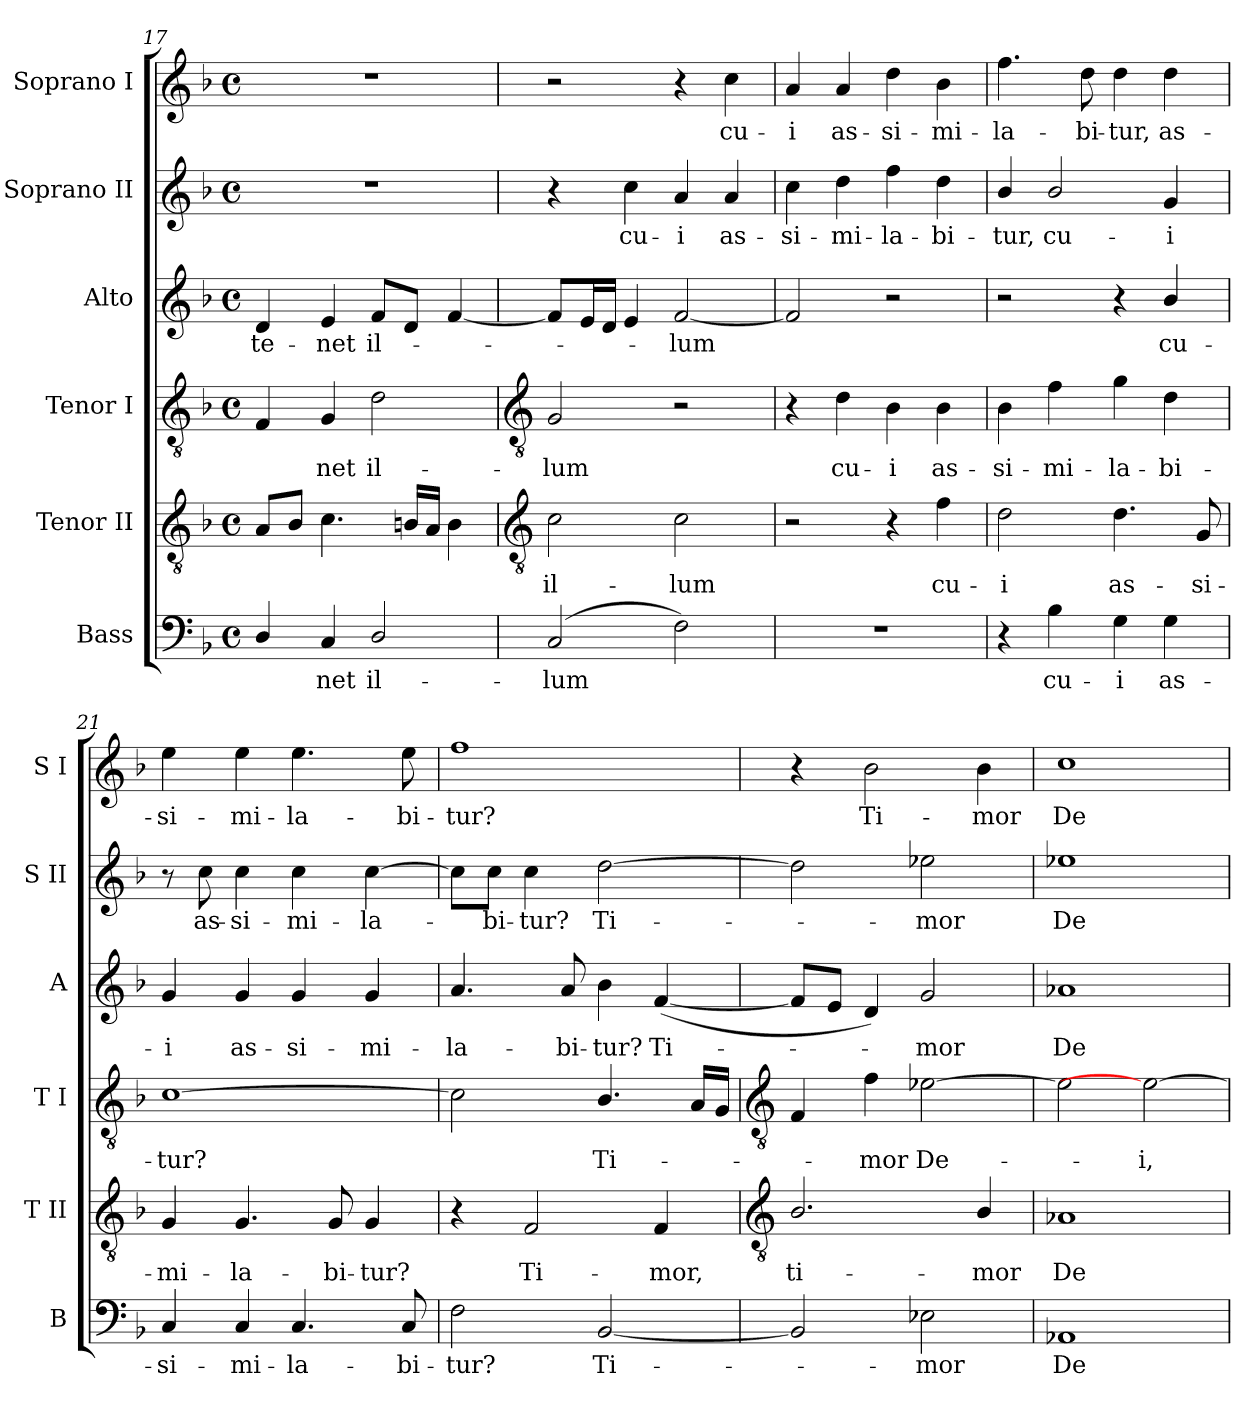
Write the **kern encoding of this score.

**kern	**text	**kern	**text	**kern	**text	**kern	**text	**kern	**text	**kern	**text
*part6	*part6	*part5	*part5	*part4	*part4	*part3	*part3	*part2	*part2	*part1	*part1
*staff6	*staff6	*staff5	*staff5	*staff4	*staff4	*staff3	*staff3	*staff2	*staff2	*staff1	*staff1
*I"Bass	*	*I"Tenor II	*	*I"Tenor I	*	*I"Alto	*	*I"Soprano II	*	*I"Soprano I	*
*I'B	*	*I'T II	*	*I'T I	*	*I'A	*	*I'S II	*	*I'S I	*
*clefF4	*	*clefGv2	*	*clefGv2	*	*clefG2	*	*clefG2	*	*clefG2	*
*k[b-]	*	*k[b-]	*	*k[b-]	*	*k[b-]	*	*k[b-]	*	*k[b-]	*
*F:	*	*F:	*	*F:	*	*F:	*	*F:	*	*F:	*
*M4/4	*	*M4/4	*	*M4/4	*	*M4/4	*	*M4/4	*	*M4/4	*
*met(c)	*	*met(c)	*	*met(c)	*	*met(c)	*	*met(c)	*	*met(c)	*
=17	=17	=17	=17	=17	=17	=17	=17	=17	=17	=17	=17
!	!	!	!	!	!	!	!LO:LY:b	!	!	!	!
4D/	.	8AL	.	4F	.	4d	te-	1r	.	1r	.
.	.	8B-J	.	.	.	.	.	.	.	.	.
!	!LO:LY:b	!	!	!	!LO:LY:b	!	!LO:LY:b	!	!	!	!
4C	net	4.c	.	4G	net	4e	-net	.	.	.	.
!	!LO:LY:b	!	!	!	!LO:LY:b	!	!LO:LY:b	!	!	!	!
2D/	il-	.	.	2d	il-	8fL	il-	.	.	.	.
.	.	16BnLL	.	.	.	8dJ	.	.	.	.	.
.	.	16AJJ	.	.	.	.	.	.	.	.	.
.	.	4B	.	.	.	[4f	.	.	.	.	.
!!LO:LB:g=z
=18	=18	=18	=18	=18	=18	=18	=18	=18	=18	=18	=18
*	*	*clefGv2	*	*clefGv2	*	*	*	*	*	*	*
!	!LO:LY:b	!	!LO:LY:b	!	!LO:LY:b	!	!	!	!	!	!
(<2C	-lum	2c	il-	2G	-lum	8fL]	.	4r	.	2r	.
.	.	.	.	.	.	16eL	.	.	.	.	.
.	.	.	.	.	.	16dJJ	.	.	.	.	.
!	!	!	!	!	!	!	!	!	!LO:LY:b	!	!
.	.	.	.	.	.	4e	.	4cc	cu-	.	.
!	!	!	!LO:LY:b	!	!	!	!LO:LY:b	!	!LO:LY:b	!	!
2F)	.	2c	-lum	2r	.	[2f	lum	4a	-i	4r	.
!	!	!	!	!	!	!	!	!	!LO:LY:b	!	!LO:LY:b
.	.	.	.	.	.	.	.	4a	as-	4cc	cu-
=19	=19	=19	=19	=19	=19	=19	=19	=19	=19	=19	=19
!	!	!	!	!	!	!	!	!	!LO:LY:b	!	!LO:LY:b
1r	.	2r	.	4r	.	2f]	.	4cc	-si-	4a	-i
!	!	!	!	!	!LO:LY:b	!	!	!	!LO:LY:b	!	!LO:LY:b
.	.	.	.	4d	cu-	.	.	4dd	-mi-	4a	as-
!	!	!	!	!	!LO:LY:b	!	!	!	!LO:LY:b	!	!LO:LY:b
.	.	4r	.	4B-	-i	2r	.	4ff	-la-	4dd	-si-
!	!	!	!LO:LY:b	!	!LO:LY:b	!	!	!	!LO:LY:b	!	!LO:LY:b
.	.	4f	cu-	4B-	as-	.	.	4dd	-bi-	4b-	-mi-
=20	=20	=20	=20	=20	=20	=20	=20	=20	=20	=20	=20
!	!	!	!LO:LY:b	!	!LO:LY:b	!	!	!	!LO:LY:b	!	!LO:LY:b
4r	.	2d	-i	4B-	-si-	2r	.	4b-/	-tur,	4.ff	-la-
!	!LO:LY:b	!	!	!	!LO:LY:b	!	!	!	!LO:LY:b	!	!
4B-	cu-	.	.	4f	-mi-	.	.	2b-/	cu-	.	.
!	!	!	!	!	!	!	!	!	!	!	!LO:LY:b
.	.	.	.	.	.	.	.	.	.	8dd	-bi-
!	!LO:LY:b	!	!LO:LY:b	!	!LO:LY:b	!	!	!	!	!	!LO:LY:b
4G	-i	4.d	as-	4g	-la-	4r	.	.	.	4dd	-tur,
!	!LO:LY:b	!	!	!	!LO:LY:b	!	!LO:LY:b	!	!LO:LY:b	!	!LO:LY:b
4G	as-	.	.	4d	-bi-	4b-/	cu-	4g	-i	4dd	as-
!	!	!	!LO:LY:b	!	!	!	!	!	!	!	!
.	.	8G	-si-	.	.	.	.	.	.	.	.
=21	=21	=21	=21	=21	=21	=21	=21	=21	=21	=21	=21
!	!LO:LY:b	!	!LO:LY:b	!	!LO:LY:b	!	!LO:LY:b	!	!	!	!LO:LY:b
4C	-si-	4G	-mi-	[1c	-tur?	4g	-i	8r	.	4ee	-si-
!	!	!	!	!	!	!	!	!	!LO:LY:b	!	!
.	.	.	.	.	.	.	.	8cc	as-	.	.
!	!LO:LY:b	!	!LO:LY:b	!	!	!	!LO:LY:b	!	!LO:LY:b	!	!LO:LY:b
4C	-mi-	4.G	-la-	.	.	4g	as-	4cc	-si-	4ee	-mi-
!	!LO:LY:b	!	!	!	!	!	!LO:LY:b	!	!LO:LY:b	!	!LO:LY:b
4.C	-la-	.	.	.	.	4g	-si-	4cc	-mi-	4.ee	-la-
!	!	!	!LO:LY:b	!	!	!	!	!	!	!	!
.	.	8G	-bi-	.	.	.	.	.	.	.	.
!	!	!	!LO:LY:b	!	!	!	!LO:LY:b	!	!LO:LY:b	!	!
.	.	4G	-tur?	.	.	4g	-mi-	[4cc	-la-	.	.
!	!LO:LY:b	!	!	!	!	!	!	!	!	!	!LO:LY:b
8C	-bi-	.	.	.	.	.	.	.	.	8ee	-bi-
=22	=22	=22	=22	=22	=22	=22	=22	=22	=22	=22	=22
!	!LO:LY:b	!	!	!	!	!	!LO:LY:b	!	!	!	!LO:LY:b
2F	-tur?	4r	.	2c]	.	4.a	-la-	8cc\L]	.	1ff	-tur?
!	!	!	!	!	!	!	!	!	!LO:LY:b	!	!
.	.	.	.	.	.	.	.	8cc\J	bi-	.	.
!	!	!	!LO:LY:b	!	!	!	!	!	!LO:LY:b	!	!
.	.	2F	Ti-	.	.	.	.	4cc	-tur?	.	.
!	!	!	!	!	!	!	!LO:LY:b	!	!	!	!
.	.	.	.	.	.	8a	-bi-	.	.	.	.
!	!LO:LY:b	!	!	!	!LO:LY:b	!	!LO:LY:b	!	!LO:LY:b	!	!
[2BB-	Ti-	.	.	4.B-/	Ti-	4b-	-tur?	[2dd	Ti-	.	.
!	!	!	!LO:LY:b	!	!	!	!LO:LY:b	!	!	!	!
.	.	4F	-mor,	.	.	(<[4f	Ti-	.	.	.	.
.	.	.	.	16ALL	.	.	.	.	.	.	.
.	.	.	.	16GJJ	.	.	.	.	.	.	.
!!LO:LB:g=z
=23	=23	=23	=23	=23	=23	=23	=23	=23	=23	=23	=23
*	*	*clefGv2	*	*clefGv2	*	*	*	*	*	*	*
!	!	!	!LO:LY:b	!	!	!	!	!	!	!	!
2BB-]	.	2.B-/	ti-	4F	.	8fL]	.	2dd]	.	4r	.
.	.	.	.	.	.	8eJ	.	.	.	.	.
!	!	!	!	!	!LO:LY:b	!	!	!	!	!	!LO:LY:b
.	.	.	.	4f	mor	4d)	.	.	.	2b-	Ti-
!	!LO:LY:b	!	!	!	!LO:LY:b	!	!LO:LY:b	!	!LO:LY:b	!	!
2E-X	mor	.	.	[2e-X	De-	2g	mor	2ee-X	mor	.	.
!	!	!	!LO:LY:b	!	!	!	!	!	!	!	!LO:LY:b
.	.	4B-/	-mor	.	.	.	.	.	.	4b-	-mor
=24	=24	=24	=24	=24	=24	=24	=24	=24	=24	=24	=24
!	!LO:LY:b	!	!LO:LY:b	!	!	!	!LO:LY:b	!	!LO:LY:b	!	!LO:LY:b
1AA-X	De-	1A-X	De-	2e-]	.	1a-X	De-	1ee-X	De-	1cc	De-
!	!	!	!	!	!LO:LY:b	!	!	!	!	!	!
.	.	.	.	2e-_	i,	.	.	.	.	.	.
=	=	=	=	=	=	=	=	=	=	=	=
*-	*-	*-	*-	*-	*-	*-	*-	*-	*-	*-	*-
